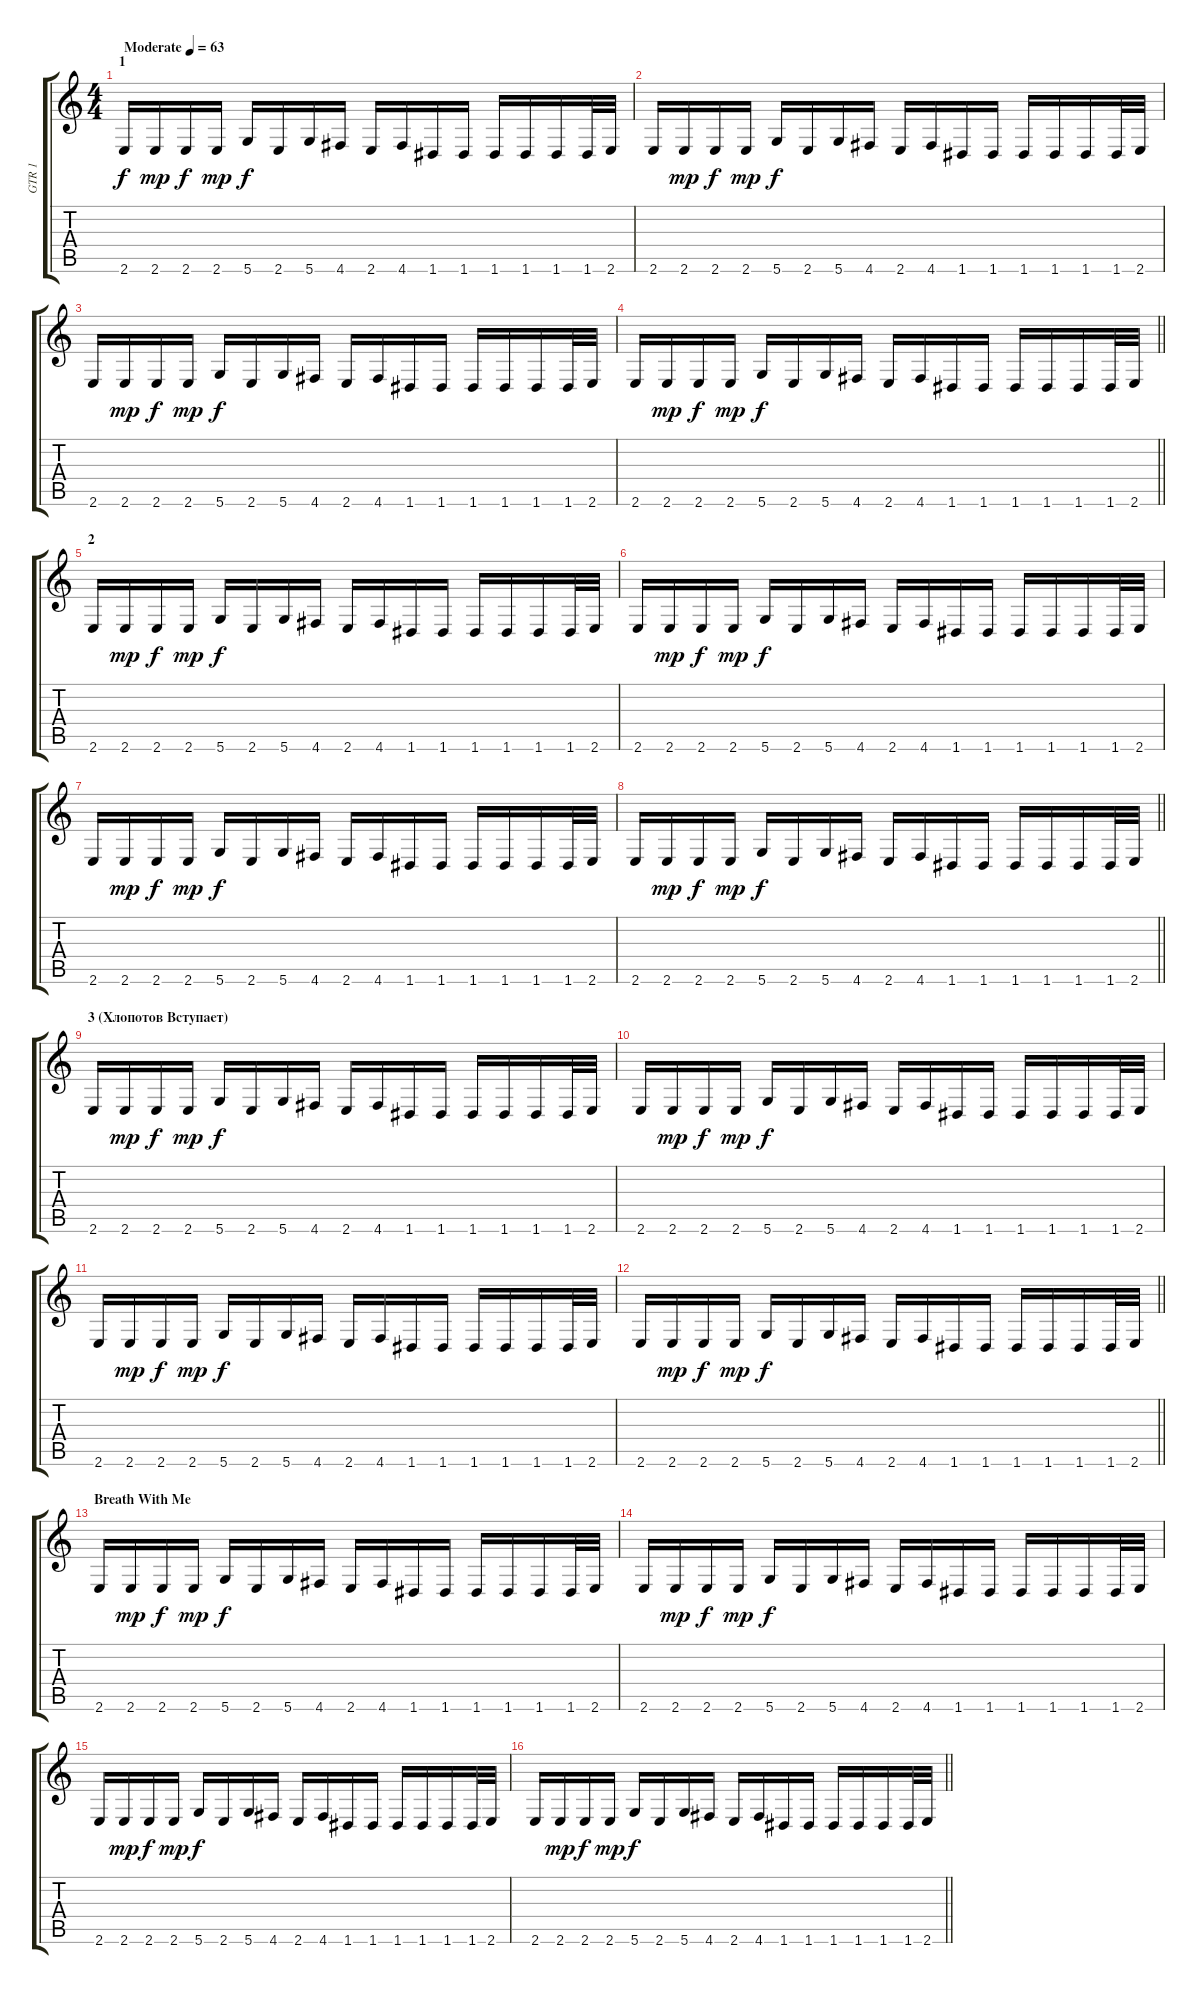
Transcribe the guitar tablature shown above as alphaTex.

\track ("GTR 1" "GTR 1") {instrument distortionguitar}
\staff {score tabs}
\tuning (E4 B3 G3 D3 A2 D2) {hide}
\ts (4 4)
\section ("" "1")
\tempo (63 "Moderate")
\clef g2
\ks c
2.6.16{dy f instrument electricguitarclean} 2.6.16{dy mp} 2.6.16{dy f} 2.6.16{dy mp} 5.6.16{dy f} 2.6.16 5.6.16 4.6.16 2.6.16 4.6.16 1.6.16 1.6.16 1.6.16 1.6.16 1.6.16 1.6.32 2.6.32 |
2.6.16 2.6.16{dy mp} 2.6.16{dy f} 2.6.16{dy mp} 5.6.16{dy f} 2.6.16 5.6.16 4.6.16 2.6.16 4.6.16 1.6.16 1.6.16 1.6.16 1.6.16 1.6.16 1.6.32 2.6.32 |
2.6.16 2.6.16{dy mp} 2.6.16{dy f} 2.6.16{dy mp} 5.6.16{dy f} 2.6.16 5.6.16 4.6.16 2.6.16 4.6.16 1.6.16 1.6.16 1.6.16 1.6.16 1.6.16 1.6.32 2.6.32 |
\barLineRight lightlight
2.6.16 2.6.16{dy mp} 2.6.16{dy f} 2.6.16{dy mp} 5.6.16{dy f} 2.6.16 5.6.16 4.6.16 2.6.16 4.6.16 1.6.16 1.6.16 1.6.16 1.6.16 1.6.16 1.6.32 2.6.32 |
\section ("" "2")
2.6.16 2.6.16{dy mp} 2.6.16{dy f} 2.6.16{dy mp} 5.6.16{dy f} 2.6.16 5.6.16 4.6.16 2.6.16 4.6.16 1.6.16 1.6.16 1.6.16 1.6.16 1.6.16 1.6.32 2.6.32 |
2.6.16 2.6.16{dy mp} 2.6.16{dy f} 2.6.16{dy mp} 5.6.16{dy f} 2.6.16 5.6.16 4.6.16 2.6.16 4.6.16 1.6.16 1.6.16 1.6.16 1.6.16 1.6.16 1.6.32 2.6.32 |
2.6.16 2.6.16{dy mp} 2.6.16{dy f} 2.6.16{dy mp} 5.6.16{dy f} 2.6.16 5.6.16 4.6.16 2.6.16 4.6.16 1.6.16 1.6.16 1.6.16 1.6.16 1.6.16 1.6.32 2.6.32 |
\barLineRight lightlight
2.6.16 2.6.16{dy mp} 2.6.16{dy f} 2.6.16{dy mp} 5.6.16{dy f} 2.6.16 5.6.16 4.6.16 2.6.16 4.6.16 1.6.16 1.6.16 1.6.16 1.6.16 1.6.16 1.6.32 2.6.32 |
\section ("" "3 (Хлопотов Вступает)")
2.6.16 2.6.16{dy mp} 2.6.16{dy f} 2.6.16{dy mp} 5.6.16{dy f} 2.6.16 5.6.16 4.6.16 2.6.16 4.6.16 1.6.16 1.6.16 1.6.16 1.6.16 1.6.16 1.6.32 2.6.32 |
2.6.16 2.6.16{dy mp} 2.6.16{dy f} 2.6.16{dy mp} 5.6.16{dy f} 2.6.16 5.6.16 4.6.16 2.6.16 4.6.16 1.6.16 1.6.16 1.6.16 1.6.16 1.6.16 1.6.32 2.6.32 |
2.6.16 2.6.16{dy mp} 2.6.16{dy f} 2.6.16{dy mp} 5.6.16{dy f} 2.6.16 5.6.16 4.6.16 2.6.16 4.6.16 1.6.16 1.6.16 1.6.16 1.6.16 1.6.16 1.6.32 2.6.32 |
\barLineRight lightlight
2.6.16 2.6.16{dy mp} 2.6.16{dy f} 2.6.16{dy mp} 5.6.16{dy f} 2.6.16 5.6.16 4.6.16 2.6.16 4.6.16 1.6.16 1.6.16 1.6.16 1.6.16 1.6.16 1.6.32 2.6.32 |
\section ("" "Breath With Me")
2.6.16 2.6.16{dy mp} 2.6.16{dy f} 2.6.16{dy mp} 5.6.16{dy f} 2.6.16 5.6.16 4.6.16 2.6.16 4.6.16 1.6.16 1.6.16 1.6.16 1.6.16 1.6.16 1.6.32 2.6.32 |
2.6.16 2.6.16{dy mp} 2.6.16{dy f} 2.6.16{dy mp} 5.6.16{dy f} 2.6.16 5.6.16 4.6.16 2.6.16 4.6.16 1.6.16 1.6.16 1.6.16 1.6.16 1.6.16 1.6.32 2.6.32 |
2.6.16 2.6.16{dy mp} 2.6.16{dy f} 2.6.16{dy mp} 5.6.16{dy f} 2.6.16 5.6.16 4.6.16 2.6.16 4.6.16 1.6.16 1.6.16 1.6.16 1.6.16 1.6.16 1.6.32 2.6.32 |
\barLineRight lightlight
2.6.16 2.6.16{dy mp} 2.6.16{dy f} 2.6.16{dy mp} 5.6.16{dy f} 2.6.16 5.6.16 4.6.16 2.6.16 4.6.16 1.6.16 1.6.16 1.6.16 1.6.16 1.6.16 1.6.32 2.6.32
